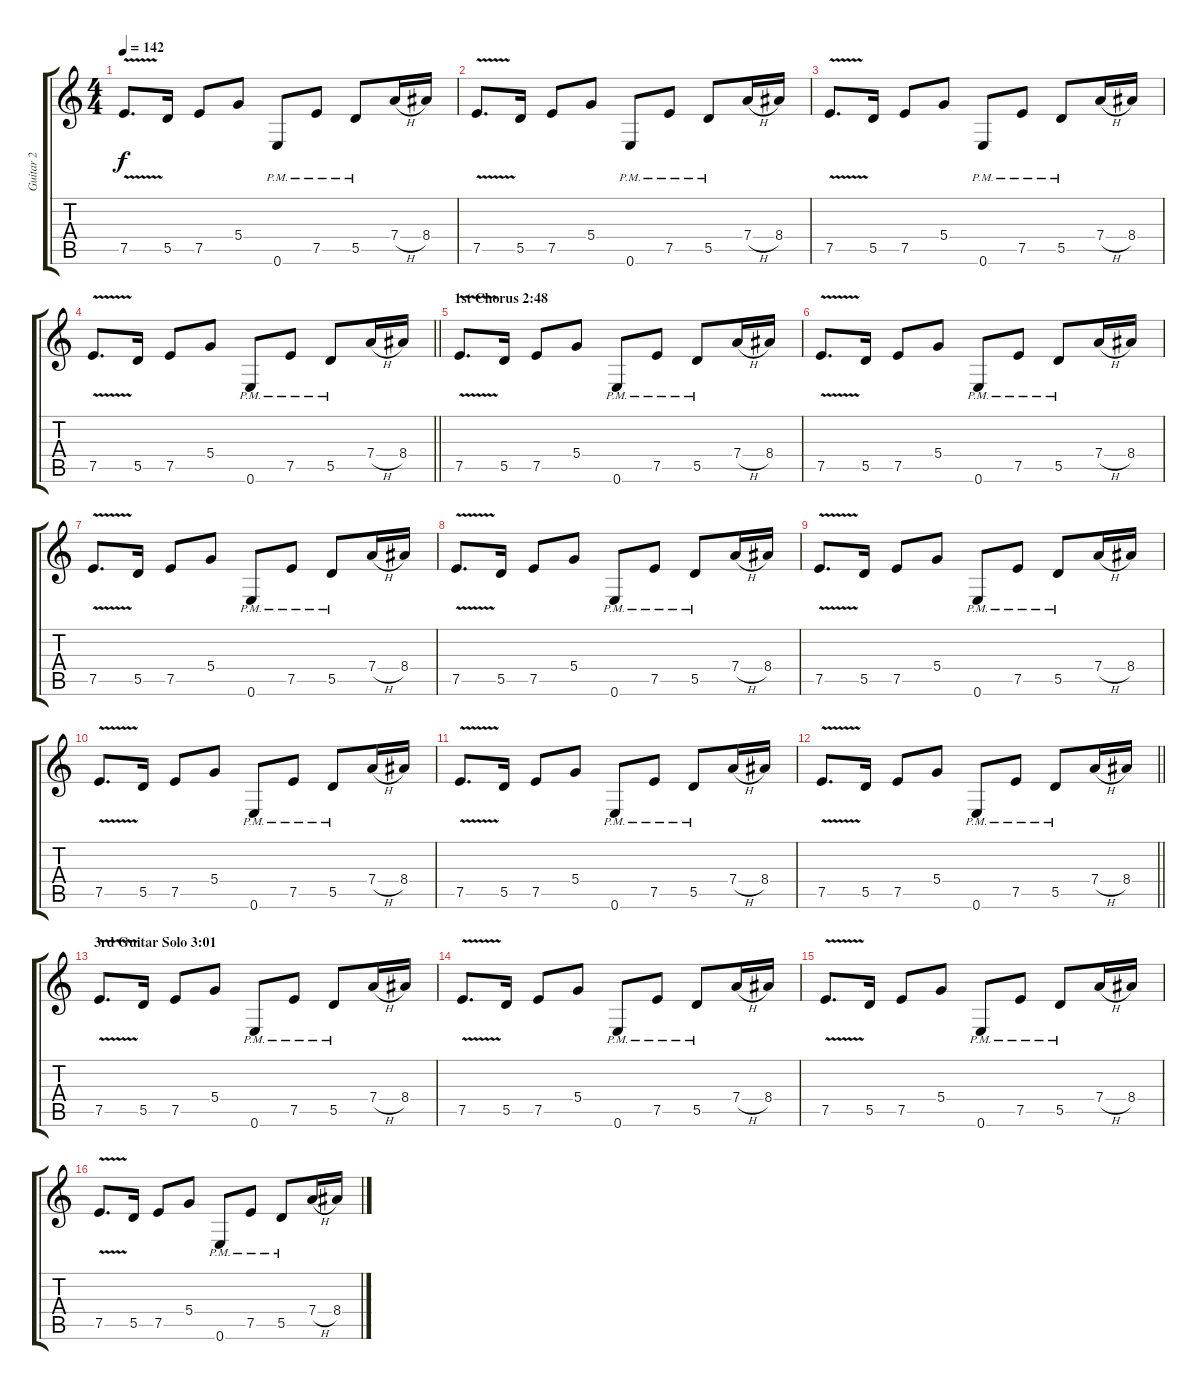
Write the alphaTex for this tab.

\track ("Guitar 2" "Guitar 2") {instrument distortionguitar}
\staff {score tabs}
\tuning (E4 B3 G3 D3 A2 E2) {hide}
\ts (4 4)
\tempo 142
\clef g2
\ks c
7.5{v}.8{d dy f} 5.5.16 7.5.8 5.4.8 0.6{pm}.8 7.5{pm}.8 5.5{pm}.8 7.4{h}.16 8.4.16 |
7.5{v}.8{d} 5.5.16 7.5.8 5.4.8 0.6{pm}.8 7.5{pm}.8 5.5{pm}.8 7.4{h}.16 8.4.16 |
7.5{v}.8{d} 5.5.16 7.5.8 5.4.8 0.6{pm}.8 7.5{pm}.8 5.5{pm}.8 7.4{h}.16 8.4.16 |
\barLineRight lightlight
7.5{v}.8{d} 5.5.16 7.5.8 5.4.8 0.6{pm}.8 7.5{pm}.8 5.5{pm}.8 7.4{h}.16 8.4.16 |
\section ("" "1st Chorus 2:48")
7.5{v}.8{d} 5.5.16 7.5.8 5.4.8 0.6{pm}.8 7.5{pm}.8 5.5{pm}.8 7.4{h}.16 8.4.16 |
7.5{v}.8{d} 5.5.16 7.5.8 5.4.8 0.6{pm}.8 7.5{pm}.8 5.5{pm}.8 7.4{h}.16 8.4.16 |
7.5{v}.8{d} 5.5.16 7.5.8 5.4.8 0.6{pm}.8 7.5{pm}.8 5.5{pm}.8 7.4{h}.16 8.4.16 |
7.5{v}.8{d} 5.5.16 7.5.8 5.4.8 0.6{pm}.8 7.5{pm}.8 5.5{pm}.8 7.4{h}.16 8.4.16 |
7.5{v}.8{d} 5.5.16 7.5.8 5.4.8 0.6{pm}.8 7.5{pm}.8 5.5{pm}.8 7.4{h}.16 8.4.16 |
7.5{v}.8{d} 5.5.16 7.5.8 5.4.8 0.6{pm}.8 7.5{pm}.8 5.5{pm}.8 7.4{h}.16 8.4.16 |
7.5{v}.8{d} 5.5.16 7.5.8 5.4.8 0.6{pm}.8 7.5{pm}.8 5.5{pm}.8 7.4{h}.16 8.4.16 |
\barLineRight lightlight
7.5{v}.8{d} 5.5.16 7.5.8 5.4.8 0.6{pm}.8 7.5{pm}.8 5.5{pm}.8 7.4{h}.16 8.4.16 |
\section ("" "3rd Guitar Solo 3:01")
7.5{v}.8{d} 5.5.16 7.5.8 5.4.8 0.6{pm}.8 7.5{pm}.8 5.5{pm}.8 7.4{h}.16 8.4.16 |
7.5{v}.8{d} 5.5.16 7.5.8 5.4.8 0.6{pm}.8 7.5{pm}.8 5.5{pm}.8 7.4{h}.16 8.4.16 |
7.5{v}.8{d} 5.5.16 7.5.8 5.4.8 0.6{pm}.8 7.5{pm}.8 5.5{pm}.8 7.4{h}.16 8.4.16 |
7.5{v}.8{d} 5.5.16 7.5.8 5.4.8 0.6{pm}.8 7.5{pm}.8 5.5{pm}.8 7.4{h}.16 8.4.16
